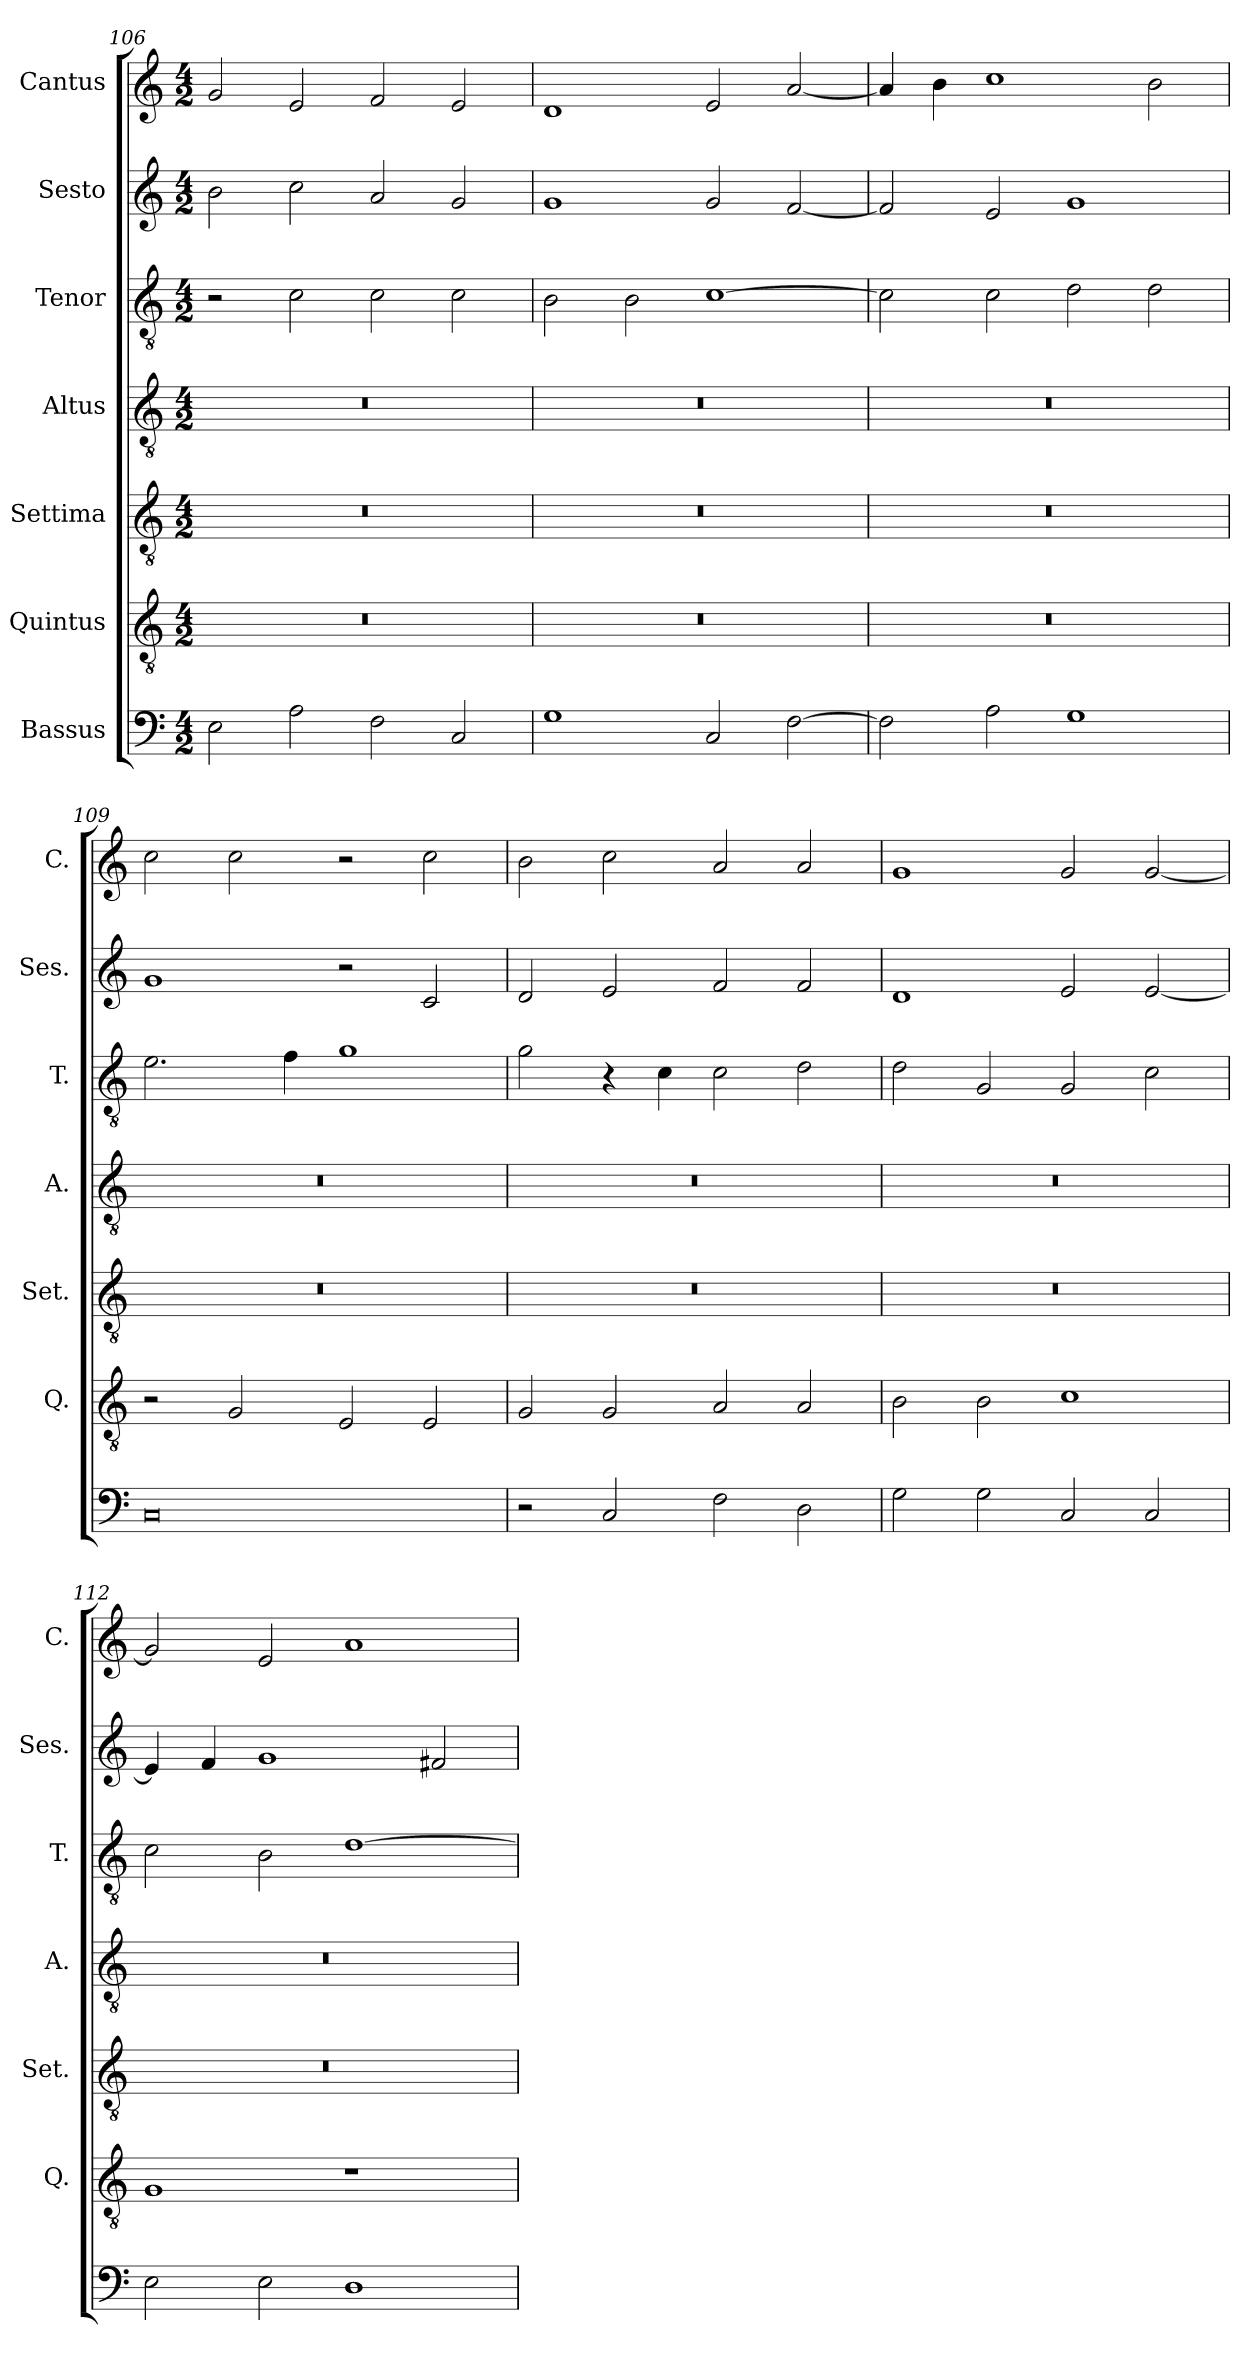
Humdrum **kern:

**kern	**kern	**kern	**kern	**kern	**kern	**kern
*part7	*part6	*part5	*part4	*part3	*part2	*part1
*staff7	*staff6	*staff5	*staff4	*staff3	*staff2	*staff1
*I"Bassus	*I"Quintus	*I"Settima	*I"Altus	*I"Tenor	*I"Sesto	*I"Cantus
*	*I'Q.	*I'Set.	*I'A.	*I'T.	*I'Ses.	*I'C.
*clefF4	*clefGv2	*clefGv2	*clefGv2	*clefGv2	*clefG2	*clefG2
*k[]	*k[]	*k[]	*k[]	*k[]	*k[]	*k[]
*M4/2	*M4/2	*M4/2	*M4/2	*M4/2	*M4/2	*M4/2
=106	=106	=106	=106	=106	=106	=106
2E\	0r	0r	0r	2r	2b\	2g/
2A\	.	.	.	2c\	2cc\	2e/
2F\	.	.	.	2c\	2a/	2f/
2C/	.	.	.	2c\	2g/	2e/
=107	=107	=107	=107	=107	=107	=107
*k[]	*k[]	*k[]	*k[]	*k[]	*k[]	*k[]
*C:	*C:	*C:	*C:	*C:	*C:	*C:
1G	0r	0r	0r	2B\	1g	1d
.	.	.	.	2B\	.	.
2C/	.	.	.	[1c	2g/	2e/
[2F\	.	.	.	.	[2f/	[2a/
=108	=108	=108	=108	=108	=108	=108
2F\]	0r	0r	0r	2c\]	2f/]	4a/]
.	.	.	.	.	.	4b\
2A\	.	.	.	2c\	2e/	1cc
1G	.	.	.	2d\	1g	.
.	.	.	.	2d\	.	2b\
!!LO:PB:g=z
=109	=109	=109	=109	=109	=109	=109
0C	2r	0r	0r	2.e\	1g	2cc\
.	2G/	.	.	.	.	2cc\
.	.	.	.	4f\	.	.
.	2E/	.	.	1g	2r	2r
.	2E/	.	.	.	2c/	2cc\
=110	=110	=110	=110	=110	=110	=110
2r	2G/	0r	0r	2g\	2d/	2b\
2C/	2G/	.	.	4r	2e/	2cc\
.	.	.	.	4c\	.	.
2F\	2A/	.	.	2c\	2f/	2a/
2D\	2A/	.	.	2d\	2f/	2a/
=111	=111	=111	=111	=111	=111	=111
2G\	2B\	0r	0r	2d\	1d	1g
2G\	2B\	.	.	2G/	.	.
2C/	1c	.	.	2G/	2e/	2g/
2C/	.	.	.	2c\	[2e/	[2g/
=112	=112	=112	=112	=112	=112	=112
2E\	1G	0r	0r	2c\	4e/]	2g/]
.	.	.	.	.	4f/	.
2E\	.	.	.	2B\	1g	2e/
1D	1r	.	.	[1d	.	1a
.	.	.	.	.	2f#X/	.
=	=	=	=	=	=	=
*-	*-	*-	*-	*-	*-	*-
